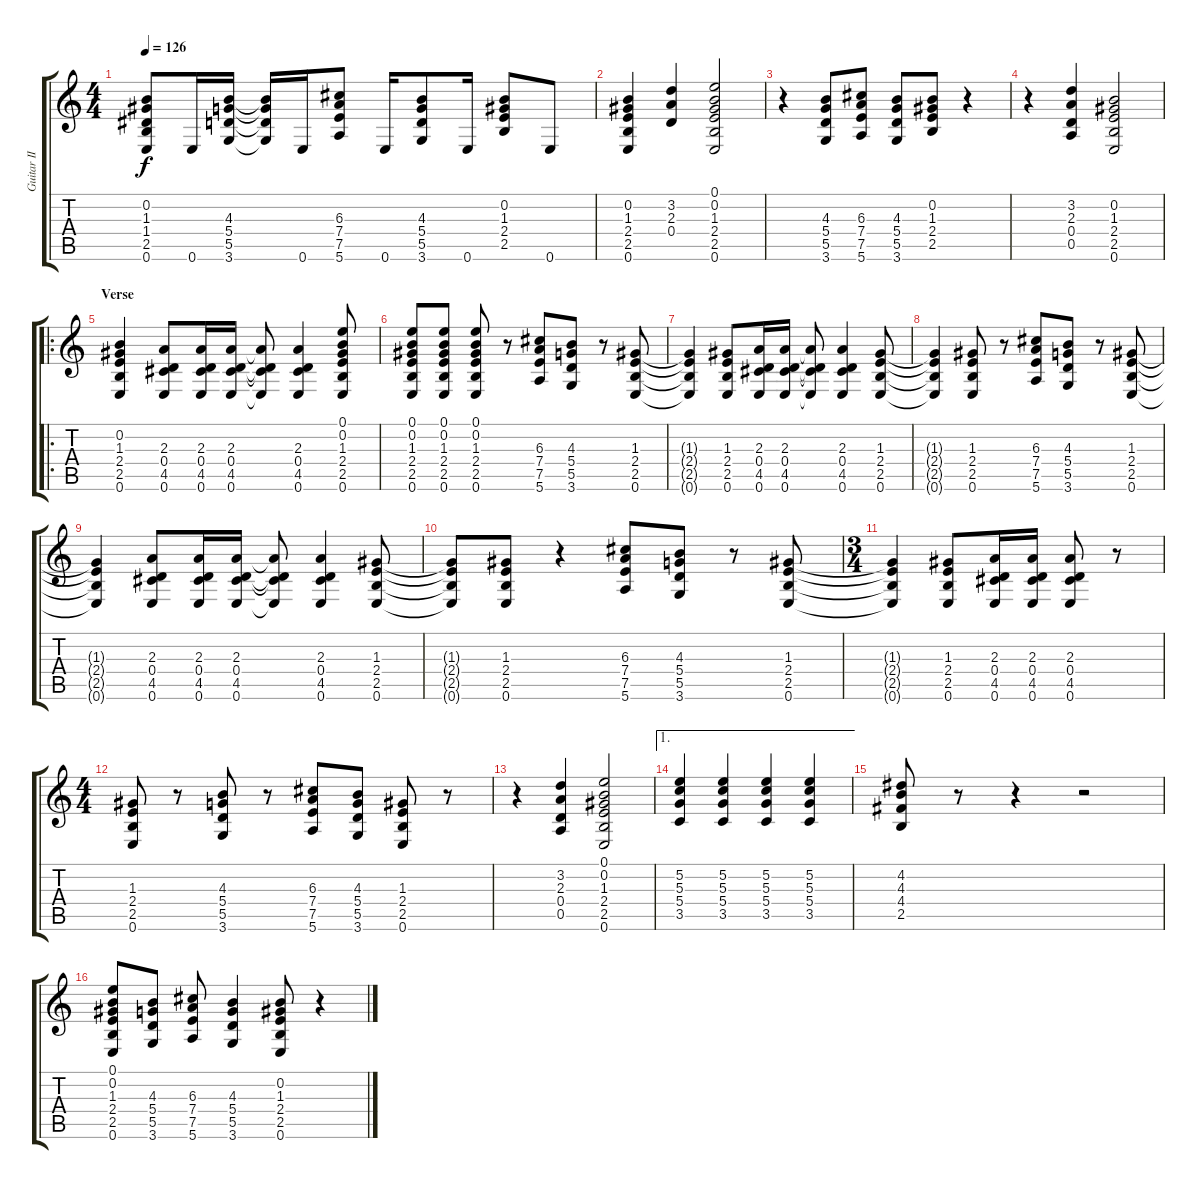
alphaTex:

\track ("Guitar II" "Guitar II") {instrument distortionguitar}
\staff {score tabs}
\tuning (E4 B3 G3 D3 A2 E2) {hide}
\ts (4 4)
\tempo 126
\clef g2
\ks c
(0.2 1.3 1.4 2.5 0.6).8{dy f instrument distortionguitar} 0.6.16 (4.3 5.4 5.5 3.6).16 (4.3{t} 5.4{t} 5.5{t} 3.6{t}).16 0.6.16 (6.3 7.4 7.5 5.6).8 0.6.16 (4.3 5.4 5.5 3.6).8 0.6.16 (0.2 1.3 2.4 2.5).8 0.6.8 |
(0.2 1.3 2.4 2.5 0.6).4 (3.2 2.3 0.4).4 (0.1 0.2 1.3 2.4 2.5 0.6).2 |
r.4 (4.3 5.4 5.5 3.6).8 (6.3 7.4 7.5 5.6).8 (4.3 5.4 5.5 3.6).8 (0.2 1.3 2.4 2.5).8 r.4 |
r.4 (3.2 2.3 0.4 0.5).4 (0.2 1.3 2.4 2.5 0.6).2 |
\ro
\section ("" "Verse")
(0.2 1.3 2.4 2.5 0.6).4 (2.3 0.4 4.5 0.6).8 (2.3 0.4 4.5 0.6).16 (2.3 0.4 4.5 0.6).16 (2.3{t} 0.4{t} 4.5{t} 0.6{t}).8 (2.3 0.4 4.5 0.6).4 (0.1 0.2 1.3 2.4 2.5 0.6).8 |
(0.1 0.2 1.3 2.4 2.5 0.6).8 (0.1 0.2 1.3 2.4 2.5 0.6).8 (0.1 0.2 1.3 2.4 2.5 0.6).8 r.8 (6.3 7.4 7.5 5.6).8 (4.3 5.4 5.5 3.6).8 r.8 (1.3 2.4 2.5 0.6).8 |
(1.3{t} 2.4{t} 2.5{t} 0.6{t}).4 (1.3 2.4 2.5 0.6).8 (2.3 0.4 4.5 0.6).16 (2.3 0.4 4.5 0.6).16 (2.3{t} 0.4{t} 4.5{t} 0.6{t}).8 (2.3 0.4 4.5 0.6).4 (1.3 2.4 2.5 0.6).8 |
(1.3{t} 2.4{t} 2.5{t} 0.6{t}).4 (1.3 2.4 2.5 0.6).8 r.8 (6.3 7.4 7.5 5.6).8 (4.3 5.4 5.5 3.6).8 r.8 (1.3 2.4 2.5 0.6).8 |
(1.3{t} 2.4{t} 2.5{t} 0.6{t}).4 (2.3 0.4 4.5 0.6).8 (2.3 0.4 4.5 0.6).16 (2.3 0.4 4.5 0.6).16 (2.3{t} 0.4{t} 4.5{t} 0.6{t}).8 (2.3 0.4 4.5 0.6).4 (1.3 2.4 2.5 0.6).8 |
(1.3{t} 2.4{t} 2.5{t} 0.6{t}).8 (1.3 2.4 2.5 0.6).8 r.4 (6.3 7.4 7.5 5.6).8 (4.3 5.4 5.5 3.6).8 r.8 (1.3 2.4 2.5 0.6).8 |
\ts (3 4)
(1.3{t} 2.4{t} 2.5{t} 0.6{t}).4 (1.3 2.4 2.5 0.6).8 (2.3 0.4 4.5 0.6).16 (2.3 0.4 4.5 0.6).16 (2.3 0.4 4.5 0.6).8 r.8 |
\ts (4 4)
(1.3 2.4 2.5 0.6).8 r.8 (4.3 5.4 5.5 3.6).8 r.8 (6.3 7.4 7.5 5.6).8 (4.3 5.4 5.5 3.6).8 (1.3 2.4 2.5 0.6).8 r.8 |
r.4 (3.2 2.3 0.4 0.5).4 (0.1 0.2 1.3 2.4 2.5 0.6).2 |
\ae 1
(5.2 5.3 5.4 3.5).4 (5.2 5.3 5.4 3.5).4 (5.2 5.3 5.4 3.5).4 (5.2 5.3 5.4 3.5).4 |
(4.2 4.3 4.4 2.5).8 r.8 r.4 r.2 |
(0.1 0.2 1.3 2.4 2.5 0.6).8 (4.3 5.4 5.5 3.6).8 (6.3 7.4 7.5 5.6).8 (4.3 5.4 5.5 3.6).4 (0.2 1.3 2.4 2.5 0.6).8 r.4
